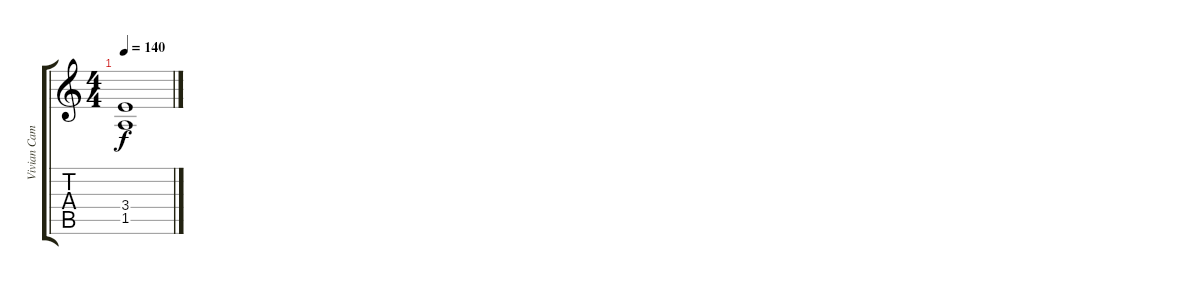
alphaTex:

\track ("Vivian Campbell" "Vivian Cam") {instrument acousticguitarsteel}
\staff {score tabs}
\tuning (Eb4 Bb3 Gb3 Db3 Ab2 Eb2) {hide}
\ts (4 4)
\tempo 140
\clef g2
\ks c
(3.4{t} 1.5{t}).1{dy f}
